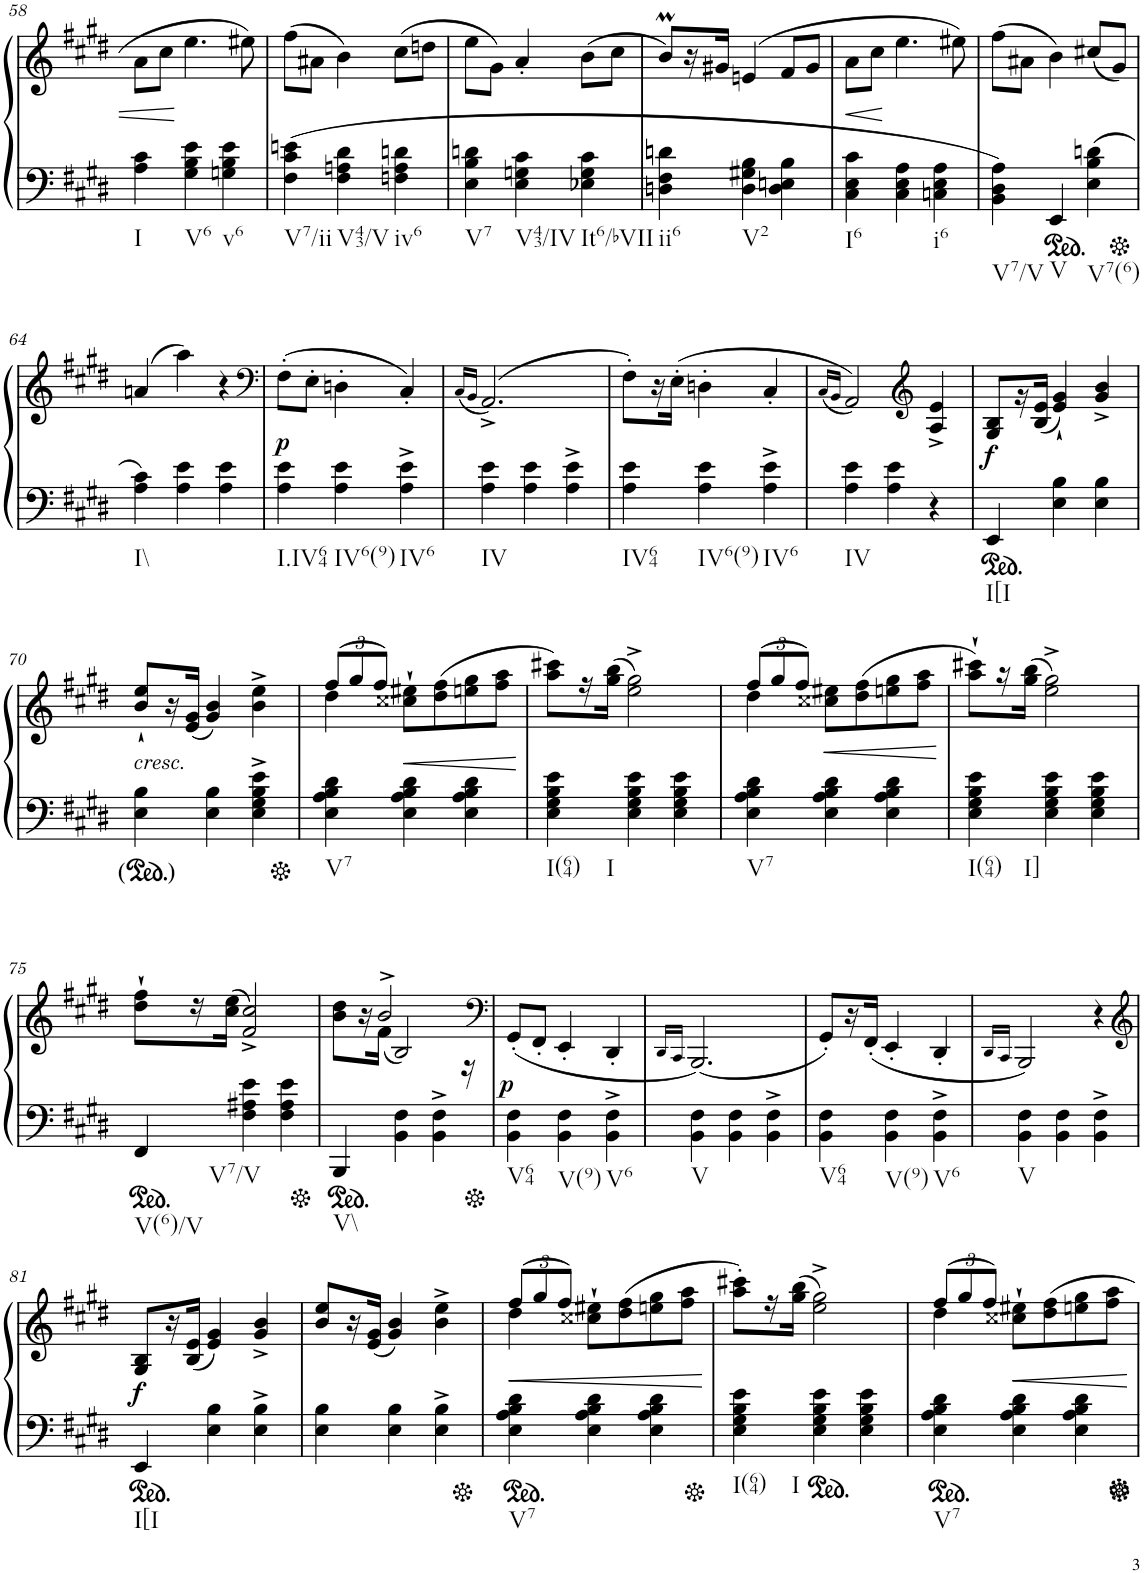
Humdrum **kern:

**kern	**kern	**dynam
*part2	*part1	*part1
*staff2	*staff1	*staff1
*I"piano	*I"piano	*
*I'Pno	*I'Pno	*
!!LO:PB:g=z
*clefF4	*clefF4	*
*k[f#c#g#d#]	*k[f#c#g#d#]	*
*E:	*E:	*
*M3/4	*M3/4	*
=58	=58	=58
!LO:TX:b:t=I	!	!
4A\ 4c#\	8a\L	.
.	8cc#\J	.
!LO:TX:b:t=V6	!	!
4G#\ 4B\ 4e\	4.ee\	.
!LO:TX:b:t=v6	!	!
4Gn\ 4B\ 4e\	.	.
.	8ee#X\	.
=59	=59	=59
!LO:TX:b:t=V7/ii	!	!
(4F#\ 4c#\ 4en\	(8ff#\L	.
.	8a#X\J	.
!LO:TX:b:t=V43/V	!	!
4F#\ 4An\ 4d#\	4b\)	.
!LO:TX:b:t=iv6	!	!
4Fn\ 4A\ 4dn\	(8cc#\L	.
.	8ddn\J	.
=60	=60	=60
!LO:TX:b:t=V7	!	!
4E\ 4B\ 4dn\	8ee\L	.
.	8g#\J)	.
!LO:TX:b:t=V43/IV	!	!
4E\ 4Gn\ 4c#\	4a'/	.
!LO:TX:b:t=It6/bVII	!	!
4E-X\ 4G\ 4c#\	(8b\L	.
.	8cc#\J	.
=61	=61	=61
!LO:TX:b:t=ii6	!	!
4Dn\ 4F#\ 4dn\	8bM/L)	.
.	16r	.
.	16g#X/JJ	.
!LO:TX:b:t=V2	!	!
4D\ 4G#X\ 4B\	(4en/	.
4D\ 4En\ 4B\	8f#/L	.
.	8g#/J	.
=62	=62	=62
!LO:TX:b:t=I6	!	!
!	!	!LO:HP:b
4C#\ 4E\ 4c#\	8a\L	<
.	8cc#\J	.
4C#\ 4E\ 4A\	4.ee\	[
!LO:TX:b:t=i6	!	!
4Cn\ 4E\ 4A\	.	.
.	8ee#X\)	.
=63	=63	=63
!LO:TX:b:t=V7/V	!	!
4BB\ 4D#\ 4A\)	(8ff#\L	.
.	8a#X\J	.
*ped	*	*
!LO:TX:b:t=V	!	!
4EE/	4b\)	.
!LO:TX:b:t=V7(6)	!	!
(4E\ 4B\ 4dn\	(8cc#X/L	.
.	8g#/J)	.
!!LO:LB:g=z
=64	=64	=64
*Xped	*	*
!LO:TX:b:t=I\\	!	!
4A\ 4c#\)	(4an/	.
4A\ 4e\	4aa\)	.
4A\ 4e\	4r	.
=65	=65	=65
*	*clefF4	*
!LO:TX:b:t=I.IV64	!	!
!	!	!LO:DY:b
4A\ 4e\	(8F#'\L	p
.	8E'\J	.
!LO:TX:b:t=IV6(9)	!	!
4A\ 4e\	4Dn'\	.
!LO:TX:b:t=IV6	!	!
4A\^ 4e\^	4C#'/)	.
=66	=66	=66
.	(16qC#/LL	.
.	16qBB/JJ	.
!LO:TX:b:t=IV	!	!
4A\ 4e\	(>2.AA^/)	.
4A\ 4e\	.	.
4A\^ 4e\^	.	.
=67	=67	=67
!LO:TX:b:t=IV64	!	!
4A\ 4e\	8F#'\L)	.
.	16r	.
.	(16E'\JJ	.
!LO:TX:b:t=IV6(9)	!	!
4A\ 4e\	4Dn'\	.
!LO:TX:b:t=IV6	!	!
4A\^ 4e\^	4C#'/	.
=68	=68	=68
.	(16qC#/LL	.
.	16qBB/JJ	.
!LO:TX:b:t=IV	!	!
4A\ 4e\	2AA/))	.
4A\ 4e\	.	.
*	*clefG2	*
4r	4A/^ 4e/^	.
=69	=69	=69
*ped	*	*
!LO:TX:b:t=I[I	!	!
!	!	!LO:DY:b
4EE/	8G#/ 8B/L	f
.	16r	.
.	(16B/ 16e/JJ	.
4E\ 4B\	4e/` 4g#/`)	.
4E\ 4B\	4g#/^ 4b/^	.
!!LO:LB:g=z
=70	=70	=70
!	!LO:TX:b:i:t=cresc.	!
4E\ 4B\	8b/` 8ee/`L	.
.	16r	.
.	(16e/ 16g#/JJ	.
4E\ 4B\	4g#/ 4b/)	.
4E\^ 4G#\^ 4B\^ 4e\^	4b\^ 4ee\^	.
=71	=71	=71
*Xped	*	*
*	*Xbrackettup	*
*	*^	*
!LO:TX:b:t=V7	!	!	!
4E\ 4A\ 4B\ 4d#\	(12ff#/L	4dd#\	.
.	12gg#/	.	.
.	12ff#/J)	.	.
!	!	!	!LO:HP:b
4E\ 4A\ 4B\ 4d#\	8cc##X\` 8ee#X\`L	2ryy	<
.	(8dd#\ 8ff#\	.	.
4E\ 4A\ 4B\ 4d#\	8een\ 8gg#\	.	.
.	8ff#\ 8aa\J	.	.
*	*v	*v	*
.	.	[
=72	=72	=72
!LO:TX:b:t=I(64)	!	!
!LO:TX:b:t=I	!	!
4E\ 4G#\ 4B\ 4e\	8aa\ 8ccc#X\L)	.
.	16r	.
.	(16gg#\ 16bb\JJ	.
4E\ 4G#\ 4B\ 4e\	2ee\^ 2gg#\^)	.
4E\ 4G#\ 4B\ 4e\	.	.
=73	=73	=73
*	*^	*
!LO:TX:b:t=V7	!	!	!
4E\ 4A\ 4B\ 4d#\	(12ff#/L	4dd#\	.
.	12gg#/	.	.
.	12ff#/J)	.	.
!	!	!	!LO:HP:b
4E\ 4A\ 4B\ 4d#\	8cc##X\ 8ee#X\L	2ryy	<
.	(8dd#\ 8ff#\	.	.
4E\ 4A\ 4B\ 4d#\	8een\ 8gg#\	.	.
.	8ff#\ 8aa\J	.	.
*	*v	*v	*
.	.	[
=74	=74	=74
!LO:TX:b:t=I(64)	!	!
!LO:TX:b:t=I]	!	!
4E\ 4G#\ 4B\ 4e\	8aa\` 8ccc#X\`L)	.
.	16r	.
.	(16gg#\ 16bb\JJ	.
4E\ 4G#\ 4B\ 4e\	2ee\^ 2gg#\^)	.
4E\ 4G#\ 4B\ 4e\	.	.
!!LO:LB:g=z
=75	=75	=75
*ped	*	*
!LO:TX:b:t=V(6)/V	!	!
!LO:TX:b:t=V7/V	!	!
4FF#/	8dd#\` 8ff#\`L	.
.	16r	.
.	(16cc#\ 16ee\JJ	.
4F#\ 4A#X\ 4e\	2f#/^ 2cc#/^)	.
4F#\ 4A#\ 4e\	.	.
=76	=76	=76
*Xped	*	*
*ped	*	*
*	*^	*
!LO:TX:b:t=V\\	!	!	!
4BBB/	8b\ 8dd#\L	8.ryy	.
.	16r	.	.
.	(<16f#\JJ	2b^/	.
4BB\ 4F#\	2B/)	.	.
4BB\^ 4F#\^	.	.	.
.	.	16r	.
*	*v	*v	*
=77	=77	=77
*	*clefF4	*
*Xped	*	*
*	*^	*
!LO:TX:b:t=V64	!	!	!
!	!	!	!LO:DY:b
*	*v	*v	*
4BB\ 4F#\	(8GG#'/L	p
.	8FF#'/J	.
!LO:TX:b:t=V(9)	!	!
4BB\ 4F#\	4EE'/	.
!LO:TX:b:t=V6	!	!
4BB\^ 4F#\^	4DD#'/	.
=78	=78	=78
.	16qDD#/LL	.
.	16qCC#/JJ	.
!LO:TX:b:t=V	!	!
4BB\ 4F#\	(2.BBB/)	.
4BB\ 4F#\	.	.
4BB\^ 4F#\^	.	.
=79	=79	=79
!LO:TX:b:t=V64	!	!
4BB\ 4F#\	8GG#'/L)	.
.	16r	.
.	(16FF#'/JJ	.
!LO:TX:b:t=V(9)	!	!
4BB\ 4F#\	4EE'/	.
!LO:TX:b:t=V6	!	!
4BB\^ 4F#\^	4DD#'/	.
=80	=80	=80
.	16qDD#/LL	.
.	16qCC#/JJ	.
!LO:TX:b:t=V	!	!
4BB\ 4F#\	2BBB/)	.
4BB\ 4F#\	.	.
4BB\^ 4F#\^	4r	.
!!LO:LB:g=z
=81	=81	=81
*	*clefG2	*
*ped	*	*
!LO:TX:b:t=I[I	!	!
!	!	!LO:DY:b
4EE/	8G#/ 8B/L	f
.	16r	.
.	(16B/ 16e/JJ	.
4E\ 4B\	4e/ 4g#/)	.
4E\^ 4B\^	4g#/^ 4b/^	.
=82	=82	=82
4E\ 4B\	8b/ 8ee/L	.
.	16r	.
.	(16e/ 16g#/JJ	.
4E\ 4B\	4g#/ 4b/)	.
4E\^ 4B\^	4b\^ 4ee\^	.
=83	=83	=83
*Xped	*	*
*ped	*	*
!LO:TX:b:t=V7	!	!
!	!	!LO:HP:b
*	*^	*
4E\ 4A\ 4B\ 4d#\	(12ff#/L	4dd#\	<
.	12gg#/	.	.
.	12ff#/J)	.	.
4E\ 4A\ 4B\ 4d#\	8cc##X\` 8ee#X\`L	2ryy	.
.	(8dd#\ 8ff#\	.	.
4E\ 4A\ 4B\ 4d#\	8een\ 8gg#\	.	.
.	8ff#\ 8aa\J	.	.
*	*v	*v	*
.	.	[
=84	=84	=84
*Xped	*	*
!LO:TX:b:t=I(64)	!	!
!LO:TX:b:t=I	!	!
4E\ 4G#\ 4B\ 4e\	8aa\' 8ccc#X\'L)	.
.	16r	.
.	(16gg#\ 16bb\JJ	.
*ped	*	*
4E\ 4G#\ 4B\ 4e\	2ee\^ 2gg#\^)	.
4E\ 4G#\ 4B\ 4e\	.	.
=85	=85	=85
*ped	*	*
*	*^	*
!LO:TX:b:t=V7	!	!	!
4E\ 4A\ 4B\ 4d#\	(12ff#/L	4dd#\	.
.	12gg#/	.	.
.	12ff#/J)	.	.
!	!	!	!LO:HP:b
4E\ 4A\ 4B\ 4d#\	8cc##X\` 8ee#X\`L	2ryy	<
.	8dd#\ 8ff#\	.	.
4E\ 4A\ 4B\ 4d#\	8een\ 8gg#\	.	.
.	8ff#\ 8aa\J	.	.
*	*v	*v	*
.	.	[
*Xped	*	*
*Xped	*	*
=	=	=
*-	*-	*-
